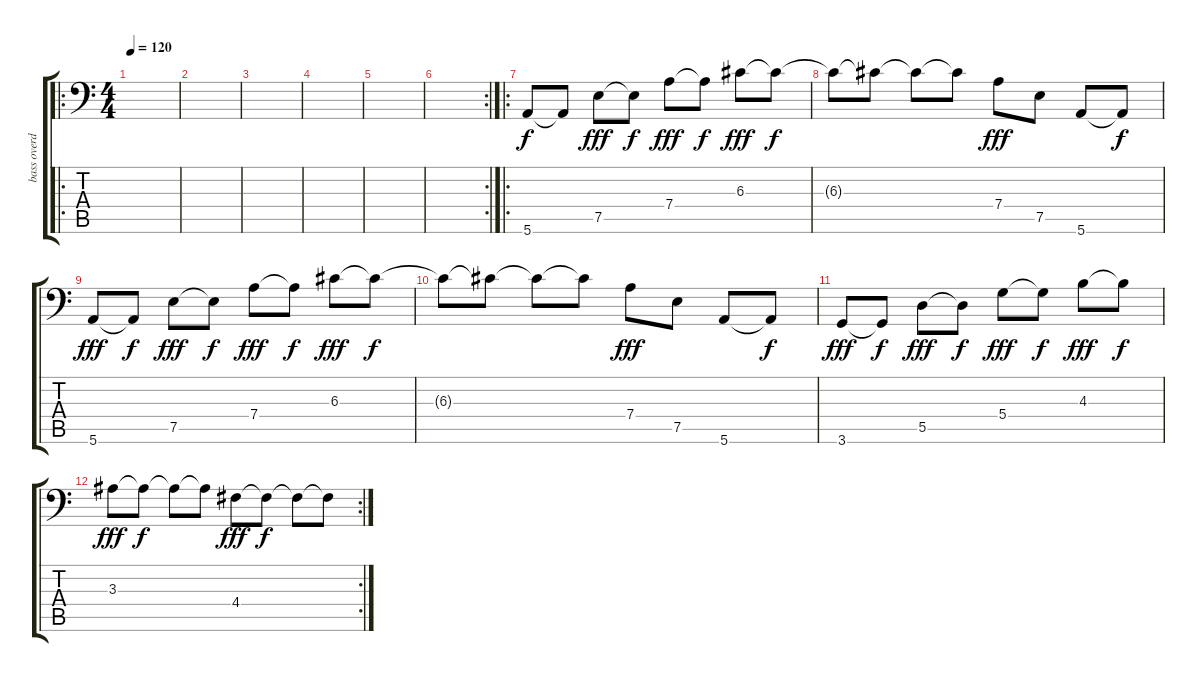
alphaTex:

\track ("bass overdub" "bass overd") {instrument electricbassfinger}
\staff {score tabs}
\tuning (E3 B2 G2 D2 A1 E1) {hide}
\ro
\ts (4 4)
\tempo 120
\clef f4
\ks c
|
|
|
|
|
\rc 2
|
\ro
5.6.8 5.6{t}.8{dy f} 7.5.8{dy fff} 7.5{t}.8{dy f} 7.4.8{dy fff} 7.4{t}.8{dy f} 6.3.8{dy fff} 6.3{t}.8{dy f} |
6.3{t}.8 6.3{t}.8 6.3{t}.8 6.3{t}.8 7.4.8{dy fff} 7.5.8 5.6.8 5.6{t}.8{dy f} |
5.6.8{dy fff} 5.6{t}.8{dy f} 7.5.8{dy fff} 7.5{t}.8{dy f} 7.4.8{dy fff} 7.4{t}.8{dy f} 6.3.8{dy fff} 6.3{t}.8{dy f} |
6.3{t}.8 6.3{t}.8 6.3{t}.8 6.3{t}.8 7.4.8{dy fff} 7.5.8 5.6.8 5.6{t}.8{dy f} |
3.6.8{dy fff} 3.6{t}.8{dy f} 5.5.8{dy fff} 5.5{t}.8{dy f} 5.4.8{dy fff} 5.4{t}.8{dy f} 4.3.8{dy fff} 4.3{t}.8{dy f} |
\rc 2
3.3.8{dy fff} 3.3{t}.8{dy f} 3.3{t}.8 3.3{t}.8 4.4.8{dy fff} 4.4{t}.8{dy f} 4.4{t}.8 4.4{t}.8
